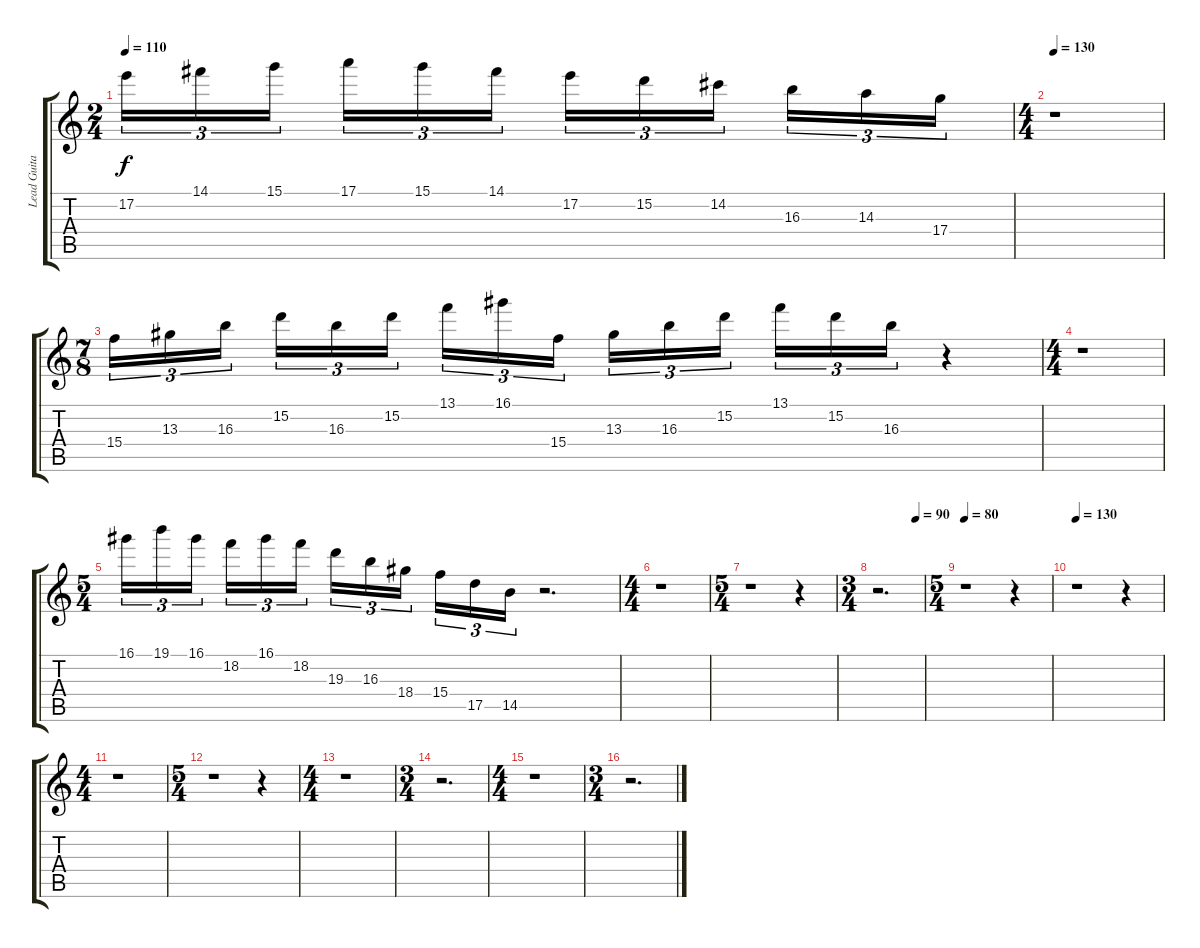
\track ("Lead Guitar I" "Lead Guita") {instrument overdrivenguitar}
\staff {score tabs}
\tuning (E4 B3 G3 D3 A2 E2) {hide}
\ts (2 4)
\tempo 110
\clef g2
\ks c
17.2.16{tu (3 2) dy f} 14.1.16{tu (3 2)} 15.1.16{tu (3 2) beam splitsecondary} 17.1.16{tu (3 2)} 15.1.16{tu (3 2)} 14.1.16{tu (3 2)} 17.2.16{tu (3 2)} 15.2.16{tu (3 2)} 14.2.16{tu (3 2) beam splitsecondary} 16.3.16{tu (3 2)} 14.3.16{tu (3 2)} 17.4.16{tu (3 2)} |
\ts (4 4)
\tempo 130
r.1 |
\ts (7 8)
15.4.16{tu (3 2)} 13.3.16{tu (3 2)} 16.3.16{tu (3 2)} 15.2.16{tu (3 2)} 16.3.16{tu (3 2)} 15.2.16{tu (3 2)} 13.1.16{tu (3 2)} 16.1.16{tu (3 2)} 15.4.16{tu (3 2)} 13.3.16{tu (3 2)} 16.3.16{tu (3 2)} 15.2.16{tu (3 2)} 13.1.16{tu (3 2)} 15.2.16{tu (3 2)} 16.3.16{tu (3 2)} r.4 |
\ts (4 4)
r.1 |
\ts (5 4)
16.1.16{tu (3 2)} 19.1.16{tu (3 2)} 16.1.16{tu (3 2) beam splitsecondary} 18.2.16{tu (3 2)} 16.1.16{tu (3 2)} 18.2.16{tu (3 2)} 19.3.16{tu (3 2)} 16.3.16{tu (3 2)} 18.4.16{tu (3 2) beam splitsecondary} 15.4.16{tu (3 2)} 17.5.16{tu (3 2)} 14.5.16{tu (3 2)} r.2{d} |
\ts (4 4)
r.1 |
\ts (5 4)
r.1 r.4 |
\ts (3 4)
\tempo (90 0.8333333333333334)
r.2{d} |
\ts (5 4)
\tempo 80
r.1 r.4 |
\tempo 130
r.1 r.4 |
\ts (4 4)
r.1 |
\ts (5 4)
r.1 r.4 |
\ts (4 4)
r.1 |
\ts (3 4)
r.2{d} |
\ts (4 4)
r.1 |
\ts (3 4)
r.2{d}
